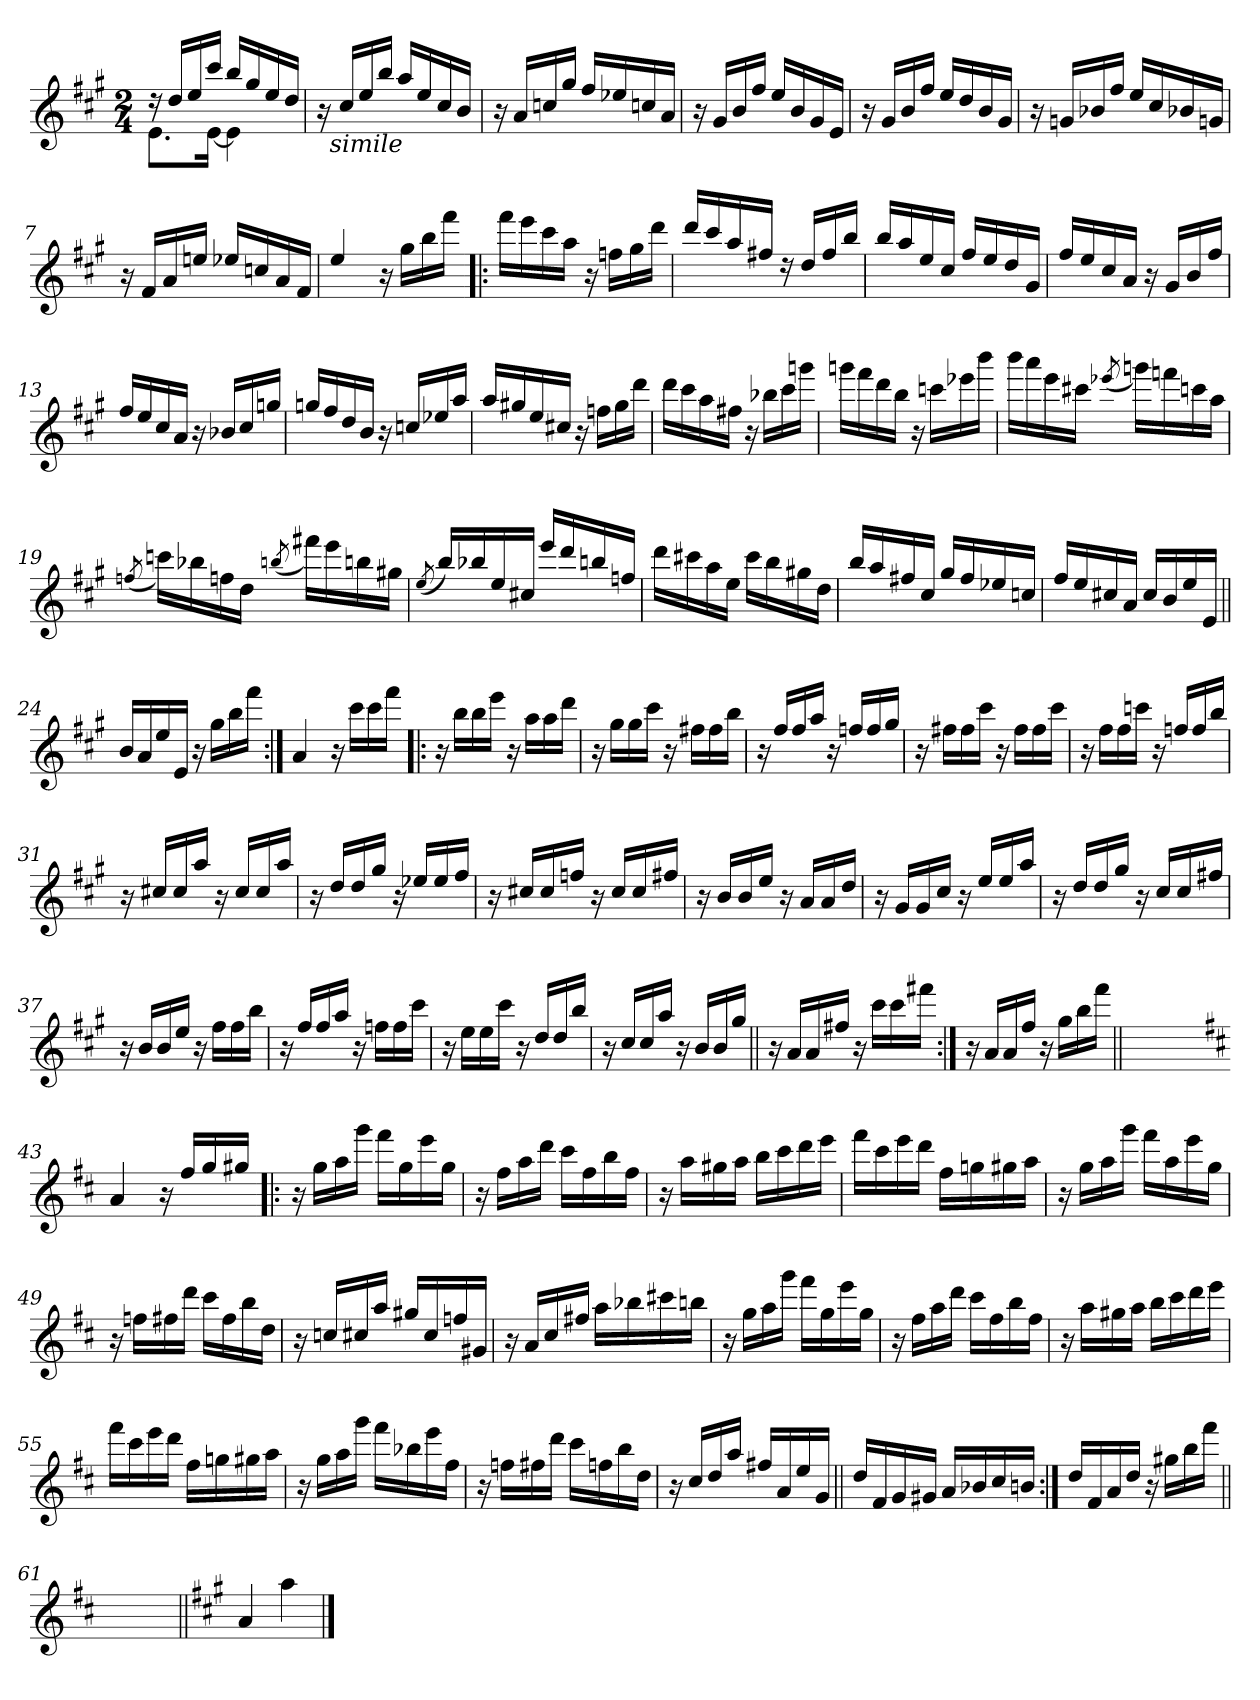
**kern
*part1
*staff1
*clefG2
*k[f#c#g#]
*A:
*M2/4
=1
*^
16rdd	8.e\L
16dd/LL	.
16ee/	.
16ccc#/JJ	[<16e\Jk
16bb/LL	4e\]
16gg#/	.
16ee/	.
16dd/JJ	.
=2	=2
16r	48..ryy
!	!LO:TX:b:i:t=simile
.	3ryy
16cc#/LL	.
16ee/	.
16bb/JJ	.
16aa/LL	.
16ee/	.
.	12ryy
16cc#/	.
16b/JJ	.
.	24ryy
.	192ryy
*v	*v
=3
16r
16a/LL
16ccn/
16gg#/JJ
16ff#/LL
16ee-X/
16ccn/
16a/JJ
=4
16r
16g#/LL
16b/
16ff#/JJ
16ee/LL
16b/
16g#/
16e/JJ
!!LO:LB:g=z
=5
16r
16g#/LL
16b/
16ff#/JJ
16ee/LL
16dd/
16b/
16g#/JJ
=6
16r
16gn/LL
16b-X/
16ff#/JJ
16ee/LL
16cc#/
16b-X/
16gn/JJ
=7
16r
16f#/LL
16a/
16een/JJ
16ee-X/LL
16ccn/
16a/
16f#/JJ
=8
4ee/
16r
16gg#\LL
16bb\
16fff#\JJ
!!LO:LB:g=z
=9!|:
16fff#\LL
16eee\
16ccc#\
16aa\JJ
16r
16ffn\LL
16gg#\
16ddd\JJ
=10
*^
16ddd/LL	8ryy
16ccc#/	.
16aa/	8ryy
16ff#X/JJ	.
16rdd	8rcyy
16dd/LL	.
16ff#/	8rcyy
16bb/JJ	.
*v	*v
=11
16bb/LL
16aa/
16ee/
16cc#/JJ
16ff#/LL
16ee/
16dd/
16g#/JJ
=12
16ff#/LL
16ee/
16cc#/
16a/JJ
16r
16g#/LL
16b/
16ff#/JJ
!!LO:LB:g=z
=13
16ff#/LL
16ee/
16cc#/
16a/JJ
16r
16b-/LL
16cc#/
16ggn/JJ
=14
16ggn/LL
16ff#/
16dd/
16b/JJ
16r
16ccn/LL
16ee-X/
16aa/JJ
=15
16aa/LL
16gg#X/
16ee/
16cc#X/JJ
16r
16ffn\LL
16gg#\
16ddd\JJ
=16
16ddd\LL
16ccc#\
16aa\
16ff#X\JJ
16r
16bb-X\LL
16ccc#\
16gggn\JJ
!!LO:LB:g=z
=17
16gggn\LL
16fff#\
16ddd\
16bb\JJ
16r
16cccn\LL
16eee-X\
16bbb\JJ
=18
16bbb\LL
16aaa\
16eee\
16ccc#X\JJ
(<8qeee-X/
16gggn\LL)
16fffn\
16cccn\
16aa\JJ
=19
(<8qffn/
16cccn\LL)
16bb-X\
16ffn\
16dd\JJ
(<8qbbn/
16fff#X\LL)
16eee\
16bb\
16gg#X\JJ
=20
(>8qee/
*^
16bb/LL)	4ryy
16bb-X/	.
16ee/	.
16cc#X/JJ	.
16eee/LL	8rcyy
16ddd/	.
16bbn/	8rcyy
16ffn/JJ	.
*v	*v
!!LO:LB:g=z
=21
16ddd\LL
16ccc#X\
16aa\
16ee\JJ
16ccc#\LL
16bb\
16gg#X\
16dd\JJ
=22
16bb/LL
16aa/
16ff#X/
16cc#/JJ
16gg#/LL
16ff#/
16ee-X/
16ccn/JJ
=23
16ff#/LL
16ee/
16cc#X/
16a/JJ
16cc#/LL
16b/
16ee/
16e/JJ
=24||
16b/LL
16a/
16ee/
16e/JJ
16r
16gg#\LL
16bb\
16fff#\JJ
!!LO:LB:g=z
=25:|!
4a/
16r
16ccc#\LL
16ccc#\
16fff#\JJ
=26!|:
16r
16bb\LL
16bb\
16eee\JJ
16r
16aa\LL
16aa\
16ddd\JJ
=27
16r
16gg#\LL
16gg#\
16ccc#\JJ
16r
16ff#X\LL
16ff#\
16bb\JJ
=28
16r
16ff#/LL
16ff#/
16aa/JJ
16r
16ffn/LL
16ff/
16gg#/JJ
=29
16r
16ff#X\LL
16ff#\
16ccc#\JJ
16r
16ff#\LL
16ff#\
16ccc#\JJ
!!LO:LB:g=z
=30
16r
16ff#\LL
16ff#\
16cccn\JJ
16r
16ffn/LL
16ff/
16bb/JJ
=31
16r
16cc#X/LL
16cc#/
16aa/JJ
16r
16cc#/LL
16cc#/
16aa/JJ
=32
16r
16dd/LL
16dd/
16gg#/JJ
16r
16ee-X/LL
16ee-/
16ff#/JJ
=33
16r
16cc#X/LL
16cc#/
16ffn/JJ
16r
16cc#/LL
16cc#/
16ff#X/JJ
=34
16r
16b/LL
16b/
16ee/JJ
16r
16a/LL
16a/
16dd/JJ
!!LO:LB:g=z
=35
16r
16g#/LL
16g#/
16cc#/JJ
16r
16ee/LL
16ee/
16aa/JJ
=36
16r
16dd/LL
16dd/
16gg#/JJ
16r
16cc#/LL
16cc#/
16ff#X/JJ
=37
16r
16b/LL
16b/
16ee/JJ
16r
16ff#\LL
16ff#\
16bb\JJ
=38
16r
16ff#/LL
16ff#/
16aa/JJ
16r
16ffn\LL
16ff\
16ccc#\JJ
!!LO:LB:g=z
=39
16r
16ee\LL
16ee\
16ccc#\JJ
16r
16dd/LL
16dd/
16bb/JJ
=40
16r
16cc#/LL
16cc#/
16aa/JJ
16r
16b/LL
16b/
16gg#/JJ
=41||
16r
16a/LL
16a/
16ff#X/JJ
16r
16ccc#\LL
16ccc#\
16fff#X\JJ
=42:|!
16r
16a/LL
16a/
16ff#/JJ
16r
16gg#\LL
16bb\
16fff#\JJ
=42X421||
2ryy
!!LO:PB:g=z
=43-
*k[f#c#]
*D:
4a/
16r
16ff#/LL
16gg/
16gg#X/JJ
=44!|:
16r
16gg\LL
16aa\
16ggg\JJ
16fff#\LL
16gg\
16eee\
16gg\JJ
=45
16r
16ff#\LL
16aa\
16ddd\JJ
16ccc#\LL
16ff#\
16bb\
16ff#\JJ
=46
16r
16aa\LL
16gg#X\
16aa\JJ
16bb\LL
16ccc#\
16ddd\
16eee\JJ
!!LO:LB:g=z
=47
16fff#\LL
16ccc#\
16eee\
16ddd\JJ
16ff#\LL
16ggn\
16gg#X\
16aa\JJ
=48
16r
16gg\LL
16aa\
16ggg\JJ
16fff#\LL
16aa\
16eee\
16gg\JJ
=49
16r
16ffn\LL
16ff#X\
16ddd\JJ
16ccc#\LL
16ff#\
16bb\
16dd\JJ
=50
16r
16ccn/LL
16cc#X/
16aa/JJ
16gg#X/LL
16cc#/
16ffn/
16g#X/JJ
!!LO:LB:g=z
=51
16r
16a/LL
16cc#/
16ff#X/JJ
16aa\LL
16bb-X\
16ccc#X\
16bbn\JJ
=52
16r
16gg\LL
16aa\
16ggg\JJ
16fff#\LL
16gg\
16eee\
16gg\JJ
=53
16r
16ff#\LL
16aa\
16ddd\JJ
16ccc#\LL
16ff#\
16bb\
16ff#\JJ
=54
16r
16aa\LL
16gg#X\
16aa\JJ
16bb\LL
16ccc#\
16ddd\
16eee\JJ
!!LO:LB:g=z
=55
16fff#\LL
16ccc#\
16eee\
16ddd\JJ
16ff#\LL
16ggn\
16gg#X\
16aa\JJ
=56
16r
16gg\LL
16aa\
16ggg\JJ
16fff#\LL
16bb-X\
16eee\
16ff#\JJ
=57
16r
16ffn\LL
16ff#X\
16ddd\JJ
16ccc#\LL
16ffn\
16bb\
16dd\JJ
=58
16r
16cc#/LL
16dd/
16aa/JJ
16ff#X/LL
16a/
16ee/
16g/JJ
!!LO:LB:g=z
=59||
16dd/LL
16f#/
16g/
16g#X/JJ
16a/LL
16b-X/
16cc#/
16bn/JJ
=60:|!
16dd/LL
16f#/
16a/
16dd/JJ
16r
16gg#X\LL
16bb\
16fff#\JJ
=61||
2ryy
=62||
*k[f#c#g#]
*A:
4a/
4aa\
==
*-
